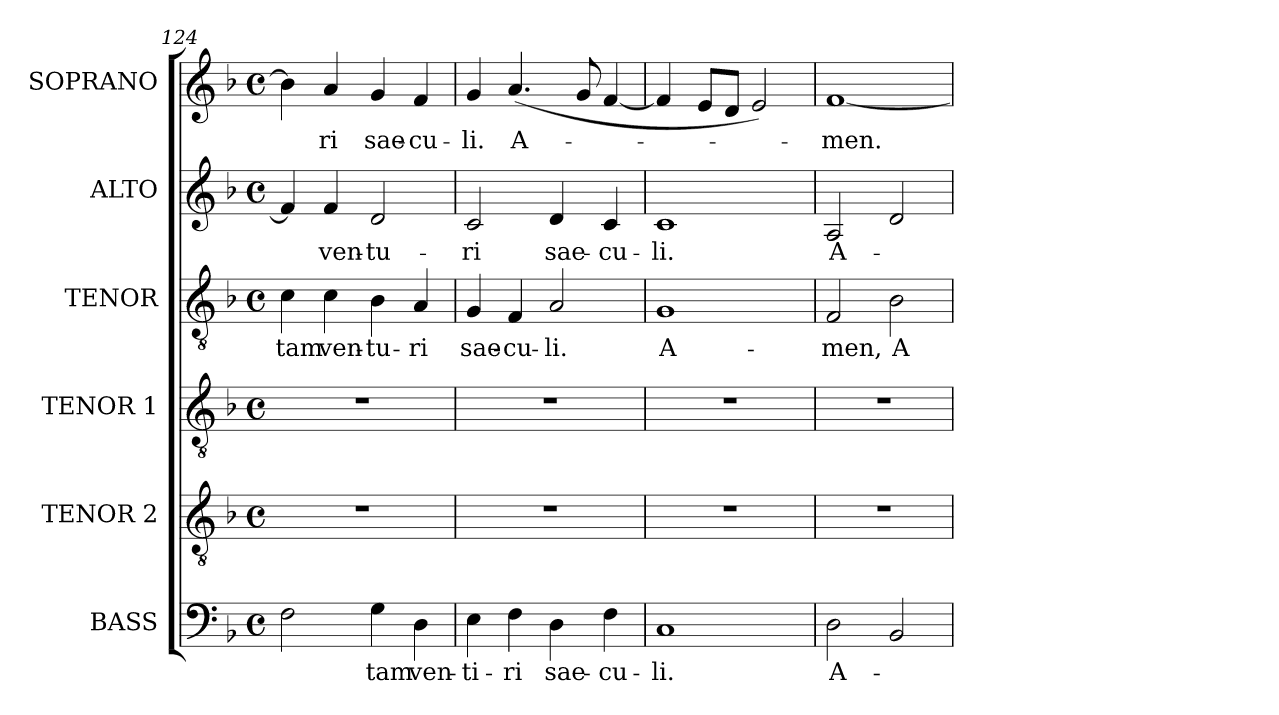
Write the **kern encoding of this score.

**kern	**text	**kern	**kern	**kern	**text	**kern	**text	**kern	**text
*part6	*part6	*part5	*part4	*part3	*part3	*part2	*part2	*part1	*part1
*staff6	*staff6	*staff5	*staff4	*staff3	*staff3	*staff2	*staff2	*staff1	*staff1
*I"BASS	*	*I"TENOR 2	*I"TENOR 1	*I"TENOR	*	*I"ALTO	*	*I"SOPRANO	*
*I'B.	*	*I'T2.	*I'T1.	*I'T.	*	*I'A.	*	*I'S.	*
!!LO:LB:g=z
*clefF4	*	*clefGv2	*clefGv2	*clefGv2	*	*clefG2	*	*clefG2	*
*	*	*ITrd7c12	*ITrd7c12	*ITrd7c12	*	*	*	*	*
*k[b-]	*	*k[b-]	*k[b-]	*k[b-]	*	*k[b-]	*	*k[b-]	*
*F:	*	*F:	*F:	*F:	*	*F:	*	*F:	*
*M4/4	*	*M4/4	*M4/4	*M4/4	*	*M4/4	*	*M4/4	*
*met(c)	*	*met(c)	*met(c)	*met(c)	*	*met(c)	*	*met(c)	*
=124	=124	=124	=124	=124	=124	=124	=124	=124	=124
!	!	!	!	!	!LO:LY:b:color=#000000	!	!	!	!
2Fi\	.	1r	1r	4Ci\	-tam	4fi/]	.	4b-i\]	.
!	!	!	!	!	!LO:LY:b:color=#000000	!	!	!	!
!	!	!	!	!	!	!	!LO:LY:b:color=#000000	!	!
!	!	!	!	!	!	!	!	!	!LO:LY:b:color=#000000
.	.	.	.	4Ci\	ven-	4fi/	ven-	4ai/	-ri
!	!LO:LY:b:color=#000000	!	!	!	!	!	!	!	!
!	!	!	!	!	!LO:LY:b:color=#000000	!	!	!	!
!	!	!	!	!	!	!	!LO:LY:b:color=#000000	!	!
!	!	!	!	!	!	!	!	!	!LO:LY:b:color=#000000
4Gi\	-tam	.	.	4BB-i\	-tu-	2di/	-tu-	4gi/	sae-
!	!LO:LY:b:color=#000000	!	!	!	!	!	!	!	!
!	!	!	!	!	!LO:LY:b:color=#000000	!	!	!	!
!	!	!	!	!	!	!	!	!	!LO:LY:b:color=#000000
4Di\	ven-	.	.	4AAi/	-ri	.	.	4fi/	-cu-
=125	=125	=125	=125	=125	=125	=125	=125	=125	=125
!	!LO:LY:b:color=#000000	!	!	!	!	!	!	!	!
!	!	!	!	!	!LO:LY:b:color=#000000	!	!	!	!
!	!	!	!	!	!	!	!LO:LY:b:color=#000000	!	!
!	!	!	!	!	!	!	!	!	!LO:LY:b:color=#000000
4Ei\	-ti-	1r	1r	4GGi/	sae-	2ci/	-ri	4gi/	-li.
!	!LO:LY:b:color=#000000	!	!	!	!	!	!	!	!
!	!	!	!	!	!LO:LY:b:color=#000000	!	!	!	!
!	!	!	!	!	!	!	!	!	!LO:LY:b:color=#000000
4Fi\	-ri	.	.	4FFi/	-cu-	.	.	(4.ai/	A-
!	!LO:LY:b:color=#000000	!	!	!	!	!	!	!	!
!	!	!	!	!	!LO:LY:b:color=#000000	!	!	!	!
!	!	!	!	!	!	!	!LO:LY:b:color=#000000	!	!
4Di\	sae-	.	.	2AAi/	-li.	4di/	sae-	.	.
.	.	.	.	.	.	.	.	8gi/	.
!	!LO:LY:b:color=#000000	!	!	!	!	!	!	!	!
!	!	!	!	!	!	!	!LO:LY:b:color=#000000	!	!
4Fi\	-cu-	.	.	.	.	4ci/	-cu-	[4fi/	.
=126	=126	=126	=126	=126	=126	=126	=126	=126	=126
!	!LO:LY:b:color=#000000	!	!	!	!	!	!	!	!
!	!	!	!	!	!LO:LY:b:color=#000000	!	!	!	!
!	!	!	!	!	!	!	!LO:LY:b:color=#000000	!	!
1Ci	-li.	1r	1r	1GGi	A-	1ci	-li.	4fi/]	.
.	.	.	.	.	.	.	.	8ei/L	.
.	.	.	.	.	.	.	.	8di/J	.
.	.	.	.	.	.	.	.	2ei/)	.
=127	=127	=127	=127	=127	=127	=127	=127	=127	=127
!	!LO:LY:b:color=#000000	!	!	!	!	!	!	!	!
!	!	!	!	!	!LO:LY:b:color=#000000	!	!	!	!
!	!	!	!	!	!	!	!LO:LY:b:color=#000000	!	!
!	!	!	!	!	!	!	!	!	!LO:LY:b:color=#000000
2Di\	A-	1r	1r	2FFi/	-men,	2Ai/	A-	[1fi	-men.
!	!	!	!	!	!LO:LY:b:color=#000000	!	!	!	!
2BB-i/	.	.	.	2BB-i\	A-	2di/	.	.	.
=	=	=	=	=	=	=	=	=	=
*-	*-	*-	*-	*-	*-	*-	*-	*-	*-
